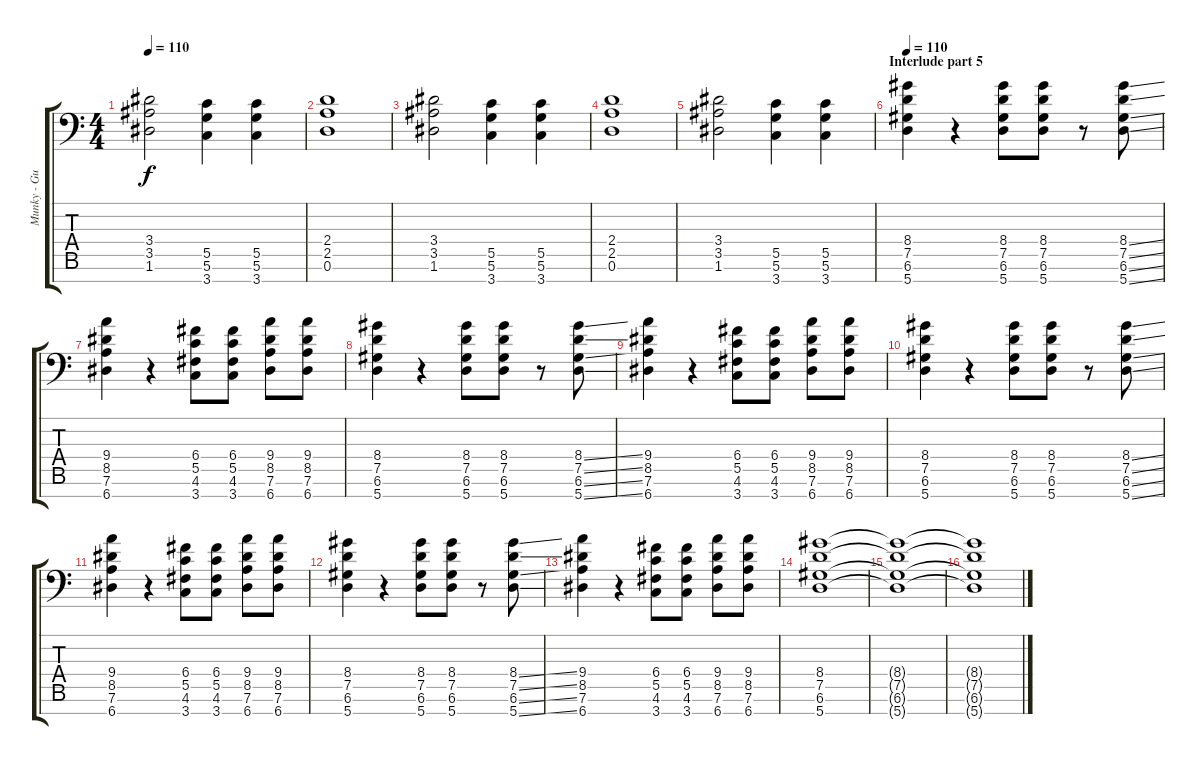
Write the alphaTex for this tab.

\track ("Munky - Guitar" "Munky - Gu") {instrument overdrivenguitar}
\staff {score tabs}
\tuning (D4 A3 F3 C3 G2 D2 A1) {hide}
\ts (4 4)
\tempo 110
\clef f4
\ks c
(3.4 3.5 1.6).2{dy f} (5.5 5.6 3.7).4 (5.5 5.6 3.7).4 |
(2.4 2.5 0.6).1 |
(3.4 3.5 1.6).2 (5.5 5.6 3.7).4 (5.5 5.6 3.7).4 |
(2.4 2.5 0.6).1 |
(3.4 3.5 1.6).2 (5.5 5.6 3.7).4 (5.5 5.6 3.7).4 |
\section ("" "Interlude part 5")
\tempo 110
(8.4 7.5 6.6 5.7).4{volume 10 balance 6 instrument lead2sawtooth} r.4 (8.4 7.5 6.6 5.7).8 (8.4 7.5 6.6 5.7).8 r.8 (8.4{ss} 7.5{ss} 6.6{ss} 5.7{ss}).8 |
(9.4 8.5 7.6 6.7).4 r.4 (6.4 5.5 4.6 3.7).8 (6.4 5.5 4.6 3.7).8 (9.4 8.5 7.6 6.7).8 (9.4 8.5 7.6 6.7).8 |
(8.4 7.5 6.6 5.7).4 r.4 (8.4 7.5 6.6 5.7).8 (8.4 7.5 6.6 5.7).8 r.8 (8.4{ss} 7.5{ss} 6.6{ss} 5.7{ss}).8 |
(9.4 8.5 7.6 6.7).4 r.4 (6.4 5.5 4.6 3.7).8 (6.4 5.5 4.6 3.7).8 (9.4 8.5 7.6 6.7).8 (9.4 8.5 7.6 6.7).8 |
(8.4 7.5 6.6 5.7).4 r.4 (8.4 7.5 6.6 5.7).8 (8.4 7.5 6.6 5.7).8 r.8 (8.4{ss} 7.5{ss} 6.6{ss} 5.7{ss}).8 |
(9.4 8.5 7.6 6.7).4 r.4 (6.4 5.5 4.6 3.7).8 (6.4 5.5 4.6 3.7).8 (9.4 8.5 7.6 6.7).8 (9.4 8.5 7.6 6.7).8 |
(8.4 7.5 6.6 5.7).4 r.4 (8.4 7.5 6.6 5.7).8 (8.4 7.5 6.6 5.7).8 r.8 (8.4{ss} 7.5{ss} 6.6{ss} 5.7{ss}).8 |
(9.4 8.5 7.6 6.7).4 r.4 (6.4 5.5 4.6 3.7).8 (6.4 5.5 4.6 3.7).8 (9.4 8.5 7.6 6.7).8 (9.4 8.5 7.6 6.7).8 |
(8.4 7.5 6.6 5.7).1{balance 8} |
(8.4{t} 7.5{t} 6.6{t} 5.7{t}).1 |
(8.4{t} 7.5{t} 6.6{t} 5.7{t}).1{volume 8}
